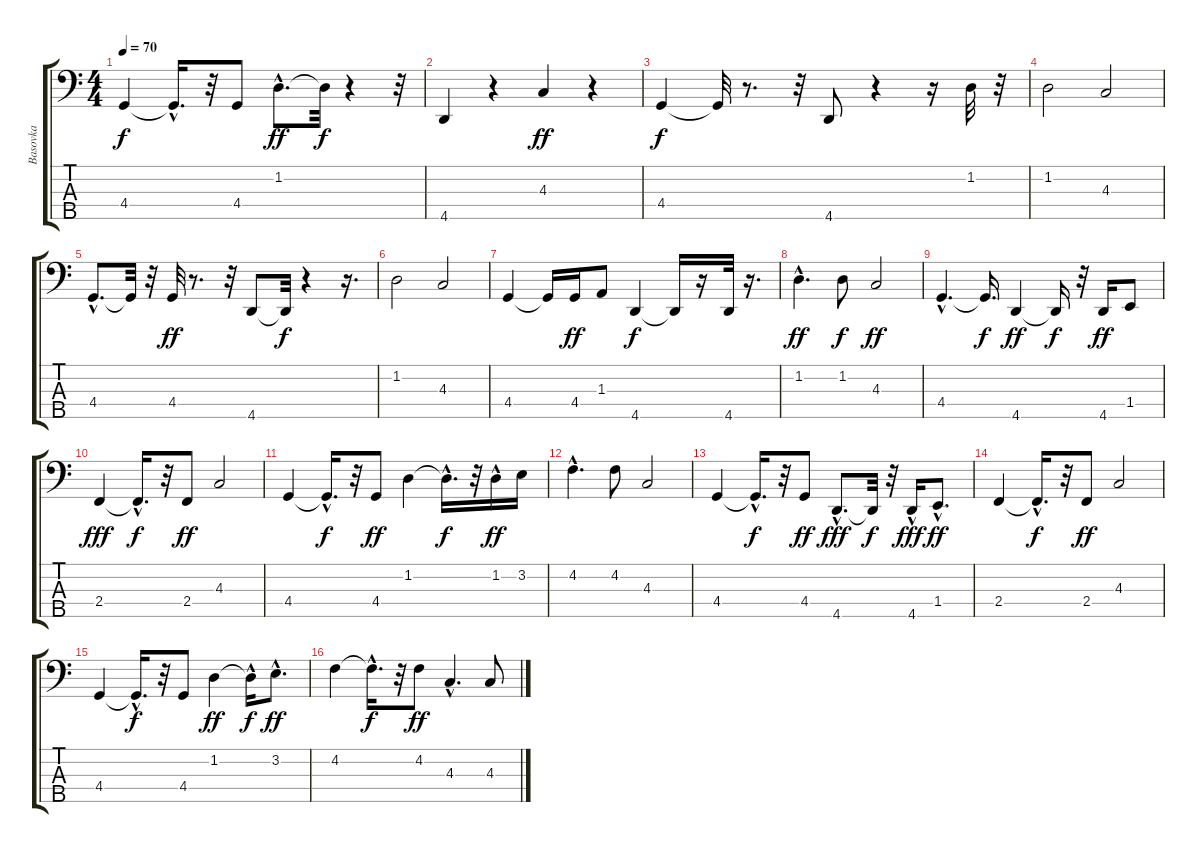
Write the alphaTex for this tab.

\track ("Basovka" "Basovka") {instrument electricbassfinger}
\staff {score tabs}
\tuning (Gb2 Db2 Ab1 Eb1 Bb0) {hide}
\ts (4 4)
\tempo 70
\clef f4
\ks c
4.4.4{dy f} 4.4{hac t}.16{d} r.32 4.4.8 1.2{hac}.8{d dy ff} 1.2{t}.32{dy f} r.4 r.32 |
4.5.4 r.4 4.3.4{dy ff} r.4 |
4.4.4{dy f} 4.4{t}.32 r.8{d} r.32 4.5.8 r.4 r.16 1.2.32 r.32 |
1.2.2 4.3.2 |
4.4{hac}.8{d} 4.4{t}.32 r.32 4.4.32{dy ff} r.8{d} r.32 4.5.8 4.5{t}.32{dy f} r.4 r.16{d} |
1.2.2 4.3.2 |
4.4.4 4.4{t}.16 4.4.16{dy ff} 1.3.8 4.5.4{dy f} 4.5{t}.16 r.16 4.5.32 r.16{d} |
1.2{hac}.4{d dy ff} 1.2.8{dy f} 4.3.2{dy ff} |
4.4{hac}.4{d} 4.4{t}.16{d dy f} 4.5.4{dy ff} 4.5{t}.16{dy f} r.32 4.5.16{dy ff} 1.4.8 |
2.4.4{dy fff} 2.4{hac t}.16{d dy f} r.32 2.4.8{dy ff} 4.3.2 |
4.4.4 4.4{hac t}.16{d dy f} r.32 4.4.8{dy ff} 1.2.4 1.2{hac t}.16{d dy f} r.32 1.2{hac}.16{dy ff} 3.2.16 |
4.2{hac}.4{d} 4.2.8 4.3.2 |
4.4.4 4.4{hac t}.16{d dy f} r.32 4.4.8{dy ff} 4.5{hac}.8{d dy fff} 4.5{t}.32{dy f} r.32 4.5{hac}.16{dy fff} 1.4{hac}.8{d dy ff} |
2.4.4 2.4{hac t}.16{d dy f} r.32 2.4.8{dy ff} 4.3.2 |
4.4.4 4.4{hac t}.16{d dy f} r.32 4.4.8 1.2.4{dy ff} 1.2{hac t}.16{dy f} 3.2{hac}.8{d dy ff} |
4.2.4 4.2{hac t}.16{d dy f} r.32 4.2.8{dy ff} 4.3{hac}.4{d} 4.3.8
